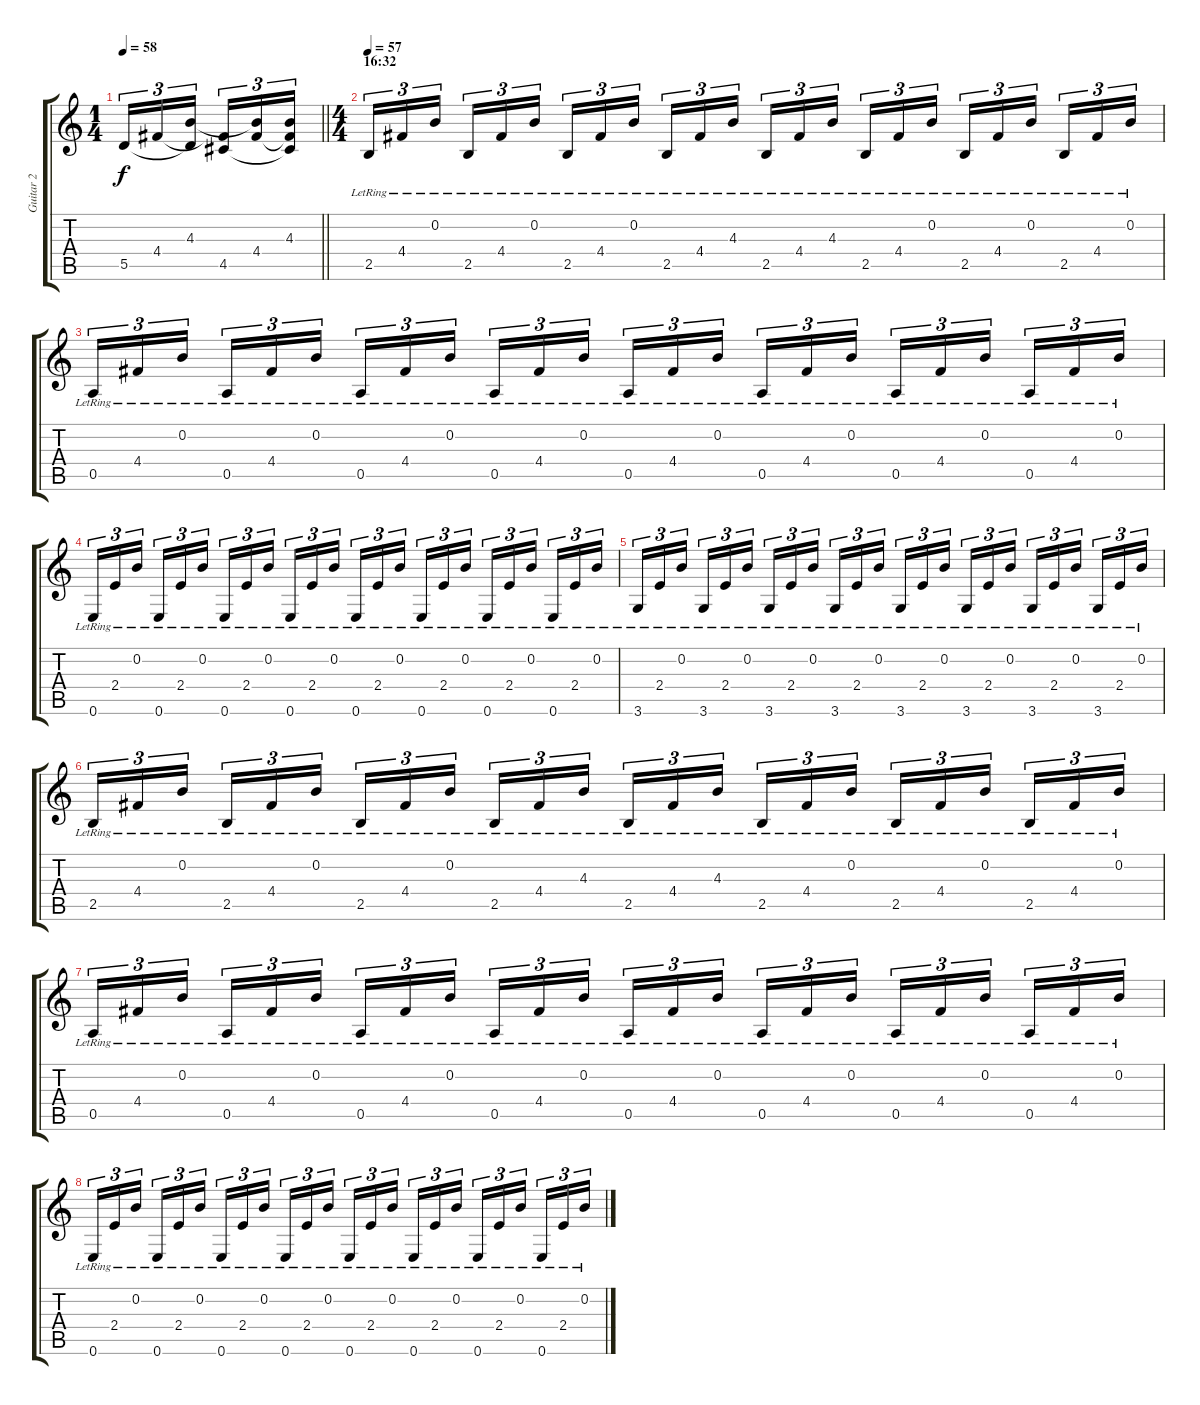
\track ("Guitar 2" "Guitar 2") {instrument distortionguitar}
\staff {score tabs}
\tuning (E4 B3 G3 D3 A2 E2) {hide}
\ts (1 4)
\tempo 58
\clef g2
\barLineRight lightlight
\ks c
5.5.16{tu (3 2) dy f} 4.4.16{tu (3 2)} (4.3 5.5{t}).16{tu (3 2) beam splitsecondary} (4.4{t} 4.5).16{tu (3 2)} (4.3{t} 4.4).16{tu (3 2)} (4.3 4.4{t} 4.5{t}).16{tu (3 2)} |
\ts (4 4)
\section ("" "16:32")
\tempo 57
2.5{lr}.16{tu (3 2)} 4.4{lr}.16{tu (3 2)} 0.2{lr}.16{tu (3 2) beam splitsecondary} 2.5{lr}.16{tu (3 2)} 4.4{lr}.16{tu (3 2)} 0.2{lr}.16{tu (3 2)} 2.5{lr}.16{tu (3 2)} 4.4{lr}.16{tu (3 2)} 0.2{lr}.16{tu (3 2) beam splitsecondary} 2.5{lr}.16{tu (3 2)} 4.4{lr}.16{tu (3 2)} 4.3{lr}.16{tu (3 2)} 2.5{lr}.16{tu (3 2)} 4.4{lr}.16{tu (3 2)} 4.3{lr}.16{tu (3 2) beam splitsecondary} 2.5{lr}.16{tu (3 2)} 4.4{lr}.16{tu (3 2)} 0.2{lr}.16{tu (3 2)} 2.5{lr}.16{tu (3 2)} 4.4{lr}.16{tu (3 2)} 0.2{lr}.16{tu (3 2) beam splitsecondary} 2.5{lr}.16{tu (3 2)} 4.4{lr}.16{tu (3 2)} 0.2{lr}.16{tu (3 2)} |
0.5{lr}.16{tu (3 2)} 4.4{lr}.16{tu (3 2)} 0.2{lr}.16{tu (3 2) beam splitsecondary} 0.5{lr}.16{tu (3 2)} 4.4{lr}.16{tu (3 2)} 0.2{lr}.16{tu (3 2)} 0.5{lr}.16{tu (3 2)} 4.4{lr}.16{tu (3 2)} 0.2{lr}.16{tu (3 2) beam splitsecondary} 0.5{lr}.16{tu (3 2)} 4.4{lr}.16{tu (3 2)} 0.2{lr}.16{tu (3 2)} 0.5{lr}.16{tu (3 2)} 4.4{lr}.16{tu (3 2)} 0.2{lr}.16{tu (3 2) beam splitsecondary} 0.5{lr}.16{tu (3 2)} 4.4{lr}.16{tu (3 2)} 0.2{lr}.16{tu (3 2)} 0.5{lr}.16{tu (3 2)} 4.4{lr}.16{tu (3 2)} 0.2{lr}.16{tu (3 2) beam splitsecondary} 0.5{lr}.16{tu (3 2)} 4.4{lr}.16{tu (3 2)} 0.2{lr}.16{tu (3 2)} |
0.6{lr}.16{tu (3 2)} 2.4{lr}.16{tu (3 2)} 0.2{lr}.16{tu (3 2) beam splitsecondary} 0.6{lr}.16{tu (3 2)} 2.4{lr}.16{tu (3 2)} 0.2{lr}.16{tu (3 2)} 0.6{lr}.16{tu (3 2)} 2.4{lr}.16{tu (3 2)} 0.2{lr}.16{tu (3 2) beam splitsecondary} 0.6{lr}.16{tu (3 2)} 2.4{lr}.16{tu (3 2)} 0.2{lr}.16{tu (3 2)} 0.6{lr}.16{tu (3 2)} 2.4{lr}.16{tu (3 2)} 0.2{lr}.16{tu (3 2) beam splitsecondary} 0.6{lr}.16{tu (3 2)} 2.4{lr}.16{tu (3 2)} 0.2{lr}.16{tu (3 2)} 0.6{lr}.16{tu (3 2)} 2.4{lr}.16{tu (3 2)} 0.2{lr}.16{tu (3 2) beam splitsecondary} 0.6{lr}.16{tu (3 2)} 2.4{lr}.16{tu (3 2)} 0.2{lr}.16{tu (3 2)} |
3.6{lr}.16{tu (3 2)} 2.4{lr}.16{tu (3 2)} 0.2{lr}.16{tu (3 2) beam splitsecondary} 3.6{lr}.16{tu (3 2)} 2.4{lr}.16{tu (3 2)} 0.2{lr}.16{tu (3 2)} 3.6{lr}.16{tu (3 2)} 2.4{lr}.16{tu (3 2)} 0.2{lr}.16{tu (3 2) beam splitsecondary} 3.6{lr}.16{tu (3 2)} 2.4{lr}.16{tu (3 2)} 0.2{lr}.16{tu (3 2)} 3.6{lr}.16{tu (3 2)} 2.4{lr}.16{tu (3 2)} 0.2{lr}.16{tu (3 2) beam splitsecondary} 3.6{lr}.16{tu (3 2)} 2.4{lr}.16{tu (3 2)} 0.2{lr}.16{tu (3 2)} 3.6{lr}.16{tu (3 2)} 2.4{lr}.16{tu (3 2)} 0.2{lr}.16{tu (3 2) beam splitsecondary} 3.6{lr}.16{tu (3 2)} 2.4{lr}.16{tu (3 2)} 0.2{lr}.16{tu (3 2)} |
2.5{lr}.16{tu (3 2)} 4.4{lr}.16{tu (3 2)} 0.2{lr}.16{tu (3 2) beam splitsecondary} 2.5{lr}.16{tu (3 2)} 4.4{lr}.16{tu (3 2)} 0.2{lr}.16{tu (3 2)} 2.5{lr}.16{tu (3 2)} 4.4{lr}.16{tu (3 2)} 0.2{lr}.16{tu (3 2) beam splitsecondary} 2.5{lr}.16{tu (3 2)} 4.4{lr}.16{tu (3 2)} 4.3{lr}.16{tu (3 2)} 2.5{lr}.16{tu (3 2)} 4.4{lr}.16{tu (3 2)} 4.3{lr}.16{tu (3 2) beam splitsecondary} 2.5{lr}.16{tu (3 2)} 4.4{lr}.16{tu (3 2)} 0.2{lr}.16{tu (3 2)} 2.5{lr}.16{tu (3 2)} 4.4{lr}.16{tu (3 2)} 0.2{lr}.16{tu (3 2) beam splitsecondary} 2.5{lr}.16{tu (3 2)} 4.4{lr}.16{tu (3 2)} 0.2{lr}.16{tu (3 2)} |
0.5{lr}.16{tu (3 2)} 4.4{lr}.16{tu (3 2)} 0.2{lr}.16{tu (3 2) beam splitsecondary} 0.5{lr}.16{tu (3 2)} 4.4{lr}.16{tu (3 2)} 0.2{lr}.16{tu (3 2)} 0.5{lr}.16{tu (3 2)} 4.4{lr}.16{tu (3 2)} 0.2{lr}.16{tu (3 2) beam splitsecondary} 0.5{lr}.16{tu (3 2)} 4.4{lr}.16{tu (3 2)} 0.2{lr}.16{tu (3 2)} 0.5{lr}.16{tu (3 2)} 4.4{lr}.16{tu (3 2)} 0.2{lr}.16{tu (3 2) beam splitsecondary} 0.5{lr}.16{tu (3 2)} 4.4{lr}.16{tu (3 2)} 0.2{lr}.16{tu (3 2)} 0.5{lr}.16{tu (3 2)} 4.4{lr}.16{tu (3 2)} 0.2{lr}.16{tu (3 2) beam splitsecondary} 0.5{lr}.16{tu (3 2)} 4.4{lr}.16{tu (3 2)} 0.2{lr}.16{tu (3 2)} |
0.6{lr}.16{tu (3 2)} 2.4{lr}.16{tu (3 2)} 0.2{lr}.16{tu (3 2) beam splitsecondary} 0.6{lr}.16{tu (3 2)} 2.4{lr}.16{tu (3 2)} 0.2{lr}.16{tu (3 2)} 0.6{lr}.16{tu (3 2)} 2.4{lr}.16{tu (3 2)} 0.2{lr}.16{tu (3 2) beam splitsecondary} 0.6{lr}.16{tu (3 2)} 2.4{lr}.16{tu (3 2)} 0.2{lr}.16{tu (3 2)} 0.6{lr}.16{tu (3 2)} 2.4{lr}.16{tu (3 2)} 0.2{lr}.16{tu (3 2) beam splitsecondary} 0.6{lr}.16{tu (3 2)} 2.4{lr}.16{tu (3 2)} 0.2{lr}.16{tu (3 2)} 0.6{lr}.16{tu (3 2)} 2.4{lr}.16{tu (3 2)} 0.2{lr}.16{tu (3 2) beam splitsecondary} 0.6{lr}.16{tu (3 2)} 2.4{lr}.16{tu (3 2)} 0.2{lr}.16{tu (3 2)}
